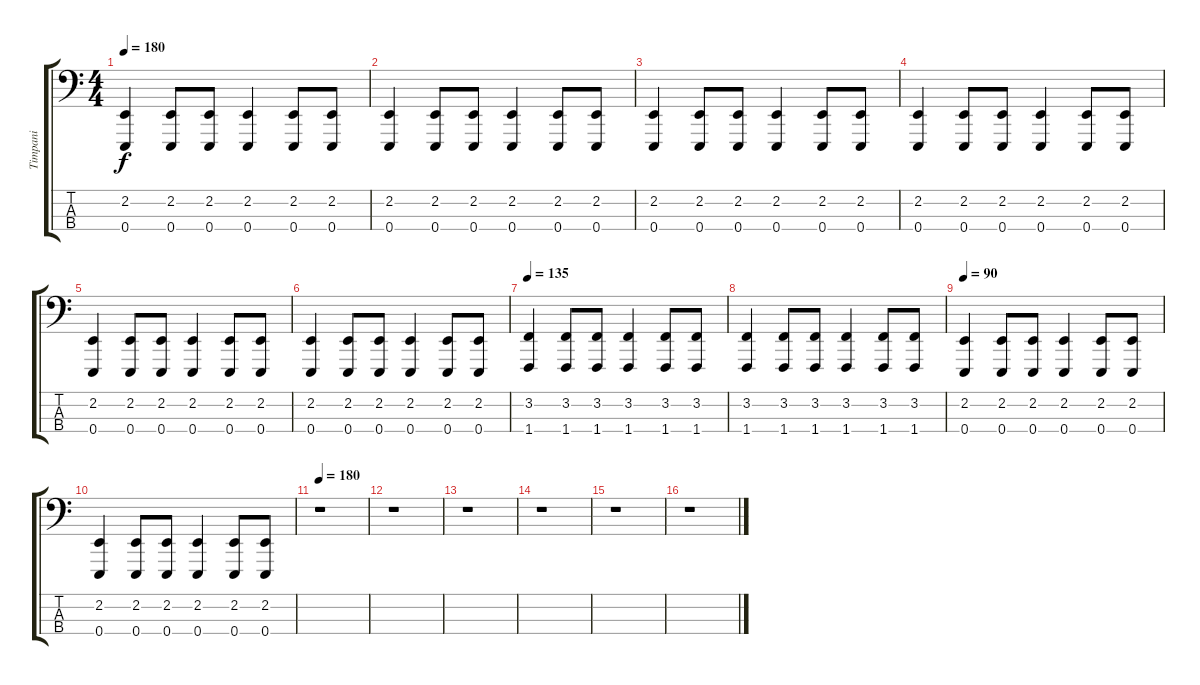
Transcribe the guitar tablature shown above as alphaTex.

\track ("Timpani" "Timpani") {instrument timpani}
\staff {score tabs}
\tuning (G2 D2 A1 E1) {hide}
\ts (4 4)
\tempo 180
\clef f4
\ks c
(2.2 0.4).4{dy f} (2.2 0.4).8 (2.2 0.4).8 (2.2 0.4).4 (2.2 0.4).8 (2.2 0.4).8 |
(2.2 0.4).4 (2.2 0.4).8 (2.2 0.4).8 (2.2 0.4).4 (2.2 0.4).8 (2.2 0.4).8 |
(2.2 0.4).4 (2.2 0.4).8 (2.2 0.4).8 (2.2 0.4).4 (2.2 0.4).8 (2.2 0.4).8 |
(2.2 0.4).4 (2.2 0.4).8 (2.2 0.4).8 (2.2 0.4).4 (2.2 0.4).8 (2.2 0.4).8 |
(2.2 0.4).4 (2.2 0.4).8 (2.2 0.4).8 (2.2 0.4).4 (2.2 0.4).8 (2.2 0.4).8 |
(2.2 0.4).4 (2.2 0.4).8 (2.2 0.4).8 (2.2 0.4).4 (2.2 0.4).8 (2.2 0.4).8 |
\tempo 135
(3.2 1.4).4 (3.2 1.4).8 (3.2 1.4).8 (3.2 1.4).4 (3.2 1.4).8 (3.2 1.4).8 |
(3.2 1.4).4 (3.2 1.4).8 (3.2 1.4).8 (3.2 1.4).4 (3.2 1.4).8 (3.2 1.4).8 |
\tempo 90
(2.2 0.4).4 (2.2 0.4).8 (2.2 0.4).8 (2.2 0.4).4 (2.2 0.4).8 (2.2 0.4).8 |
(2.2 0.4).4 (2.2 0.4).8 (2.2 0.4).8 (2.2 0.4).4 (2.2 0.4).8 (2.2 0.4).8 |
\tempo 180
r.1 |
r.1 |
r.1 |
r.1 |
r.1 |
r.1
